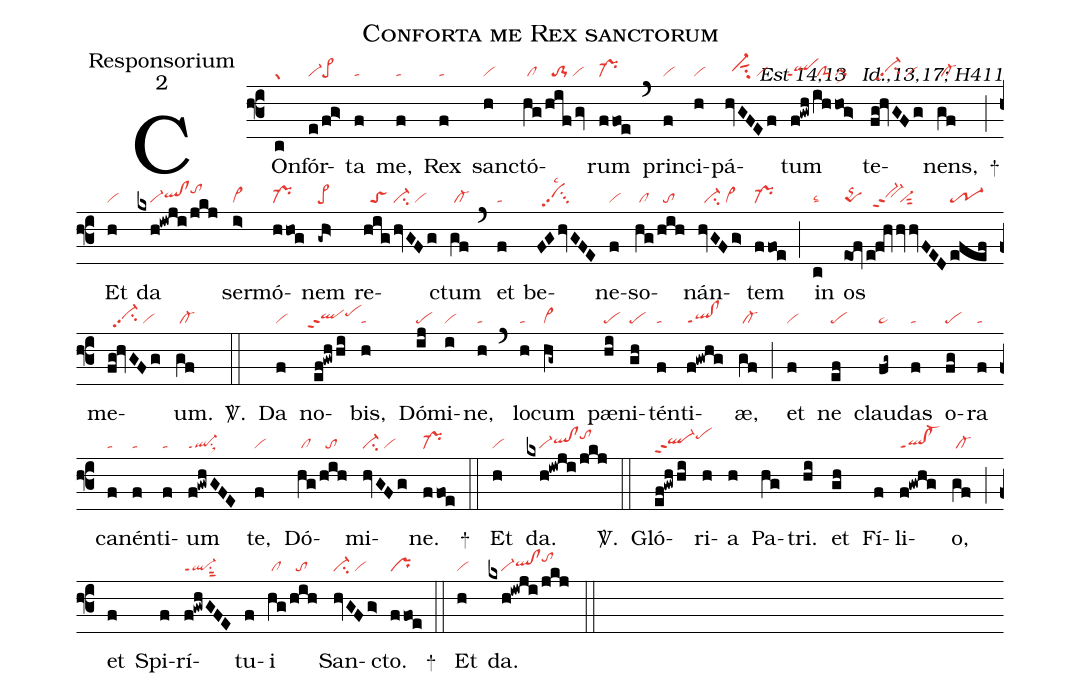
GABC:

name:Conforta me Rex sanctorum;
office-part:Responsorium;
mode:2;
commentary:Est 14,13 ꝟ Id.,13,17; H411;
nabc-lines:1;
%%
(f3)
COn(c|gr)fór(e/fg>|vi-pe>)ta(f|ta) me,(f|ta) Rex(f|ta) san(h|vi)ctó(hg|/cl|/hifgv|//to-1/vi)rum(ffoe|pr-) (`)
prin(f|vi)ci(h|vi)pá(hvGFEf|//vi-hhsut1su2/vi)tum(f!gwh|`qlppt1|/ih|/clS-|hog>|pi>) te(fg!hvGFg|//vi-hhpp2su2/vi)nens,(gf|/cl-) +(;)
Et(h|vi) da(kxh!iwji/jkj|////vi-qlhh!clhhtohj) ser(i>|vi>)mó(hhog|pr-)nem(-gh>|pe>) re(hig|//toS|hvGFg|vi-su2/vi)ctum(gf|/cl-) (`)
et(f|ta) be(FGhvGFE|//vihhpp2su3lsc2)ne(f|vi)so(hg|/cl|/hih|//to)nán(hvGFg>|//vi-su2/vi>)tem(ffoe|pr-) (;)
in(c|talsc2) os(eof|pqS|/e!fqhhvvFED|//bv-hhppt2``vi-sut2|efef|tr-1) me(fg!hvGFg|//vi-hhpp2su2/vi)um.(gf|/cl-) <sp>V/</sp>.(::)
Da(f|vi) no(ef!gwh/hi|``qlhhppt2pehi)bis,(h|ta) Dó(ij|pe)mi(i|vi)ne,(h|ta) (`)
lo(h|ta)cum(hg~|cl~) pæ(hi|pe)ni(gh|pe)tén(f|ta)ti(f!gwhg|ql!clppt1)æ,(gf|/cl-) (;)
et(f|vi) ne(ef|pe) clau(fg~|pe~)das(f|ta) o(fg|pe)ra(f|ta) ca(f|ta)nén(f|ta)ti(f|ta)um(f!gwhGFE|ql-ppt1su1sux1) te,(f|vi) Dó(hg|/cl|/hih|//to)mi(hvGFg|vi-su2/vi)ne.(ffoe|pr-) +(::)
Et(h|vi) da.(kxh!iwji/jkj|////vi-qlhh!clhhtohj) <sp>V/</sp>.(::)
Gló(ef!gwh/hi|ql-hhppt2pehj)ri(h)a(h) Pa(hg)tri.(hi) et(gh) Fí(f)li(f!gwhg|ql!cl-ppt1)o,(gf|/cl-) (;)
et(f) Spi(f)rí(f!gwhGFE|ql-ppt1su1sut2)tu(f)i(hg|/cl|/hih|//to) San(hvGFg>|ci-/vi)cto.(ffoe|pr) +(::)
Et(h|vi) da.(kxh!iwji/jkj|////vi-qlhh!clhhtohj) (::)
